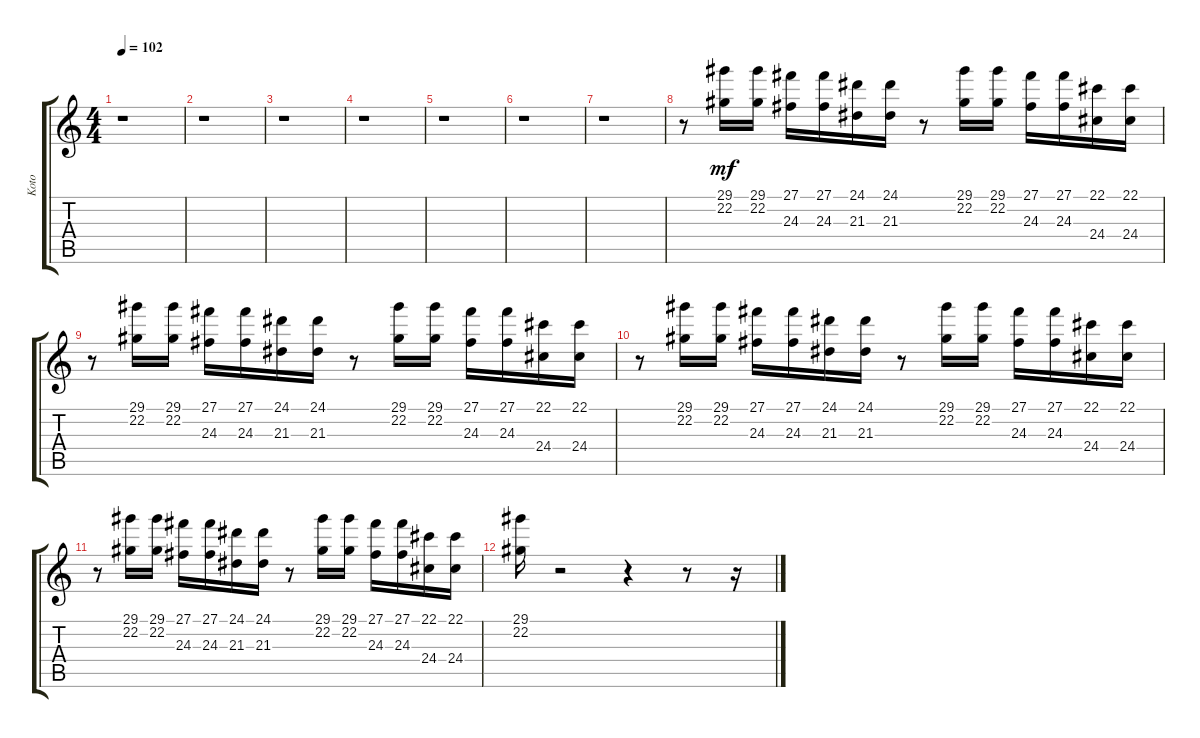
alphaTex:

\track ("Koto" "Koto") {instrument koto}
\staff {score tabs}
\tuning (Eb4 Bb3 Gb3 Db3 Ab2 Eb2) {hide}
\ts (4 4)
\tempo 102
\clef g2
\ks c
r.1{dy mf} |
r.1 |
r.1 |
r.1 |
r.1 |
r.1 |
r.1 |
r.8 (29.1 22.2).16 (29.1 22.2).16 (27.1 24.3).16 (27.1 24.3).16 (24.1 21.3).16 (24.1 21.3).16 r.8 (29.1 22.2).16 (29.1 22.2).16 (27.1 24.3).16 (27.1 24.3).16 (22.1 24.4).16 (22.1 24.4).16 |
r.8 (29.1 22.2).16 (29.1 22.2).16 (27.1 24.3).16 (27.1 24.3).16 (24.1 21.3).16 (24.1 21.3).16 r.8 (29.1 22.2).16 (29.1 22.2).16 (27.1 24.3).16 (27.1 24.3).16 (22.1 24.4).16 (22.1 24.4).16 |
r.8 (29.1 22.2).16 (29.1 22.2).16 (27.1 24.3).16 (27.1 24.3).16 (24.1 21.3).16 (24.1 21.3).16 r.8 (29.1 22.2).16 (29.1 22.2).16 (27.1 24.3).16 (27.1 24.3).16 (22.1 24.4).16 (22.1 24.4).16 |
r.8 (29.1 22.2).16 (29.1 22.2).16 (27.1 24.3).16 (27.1 24.3).16 (24.1 21.3).16 (24.1 21.3).16 r.8 (29.1 22.2).16 (29.1 22.2).16 (27.1 24.3).16 (27.1 24.3).16 (22.1 24.4).16 (22.1 24.4).16 |
(29.1 22.2).16 r.2 r.4 r.8 r.16
